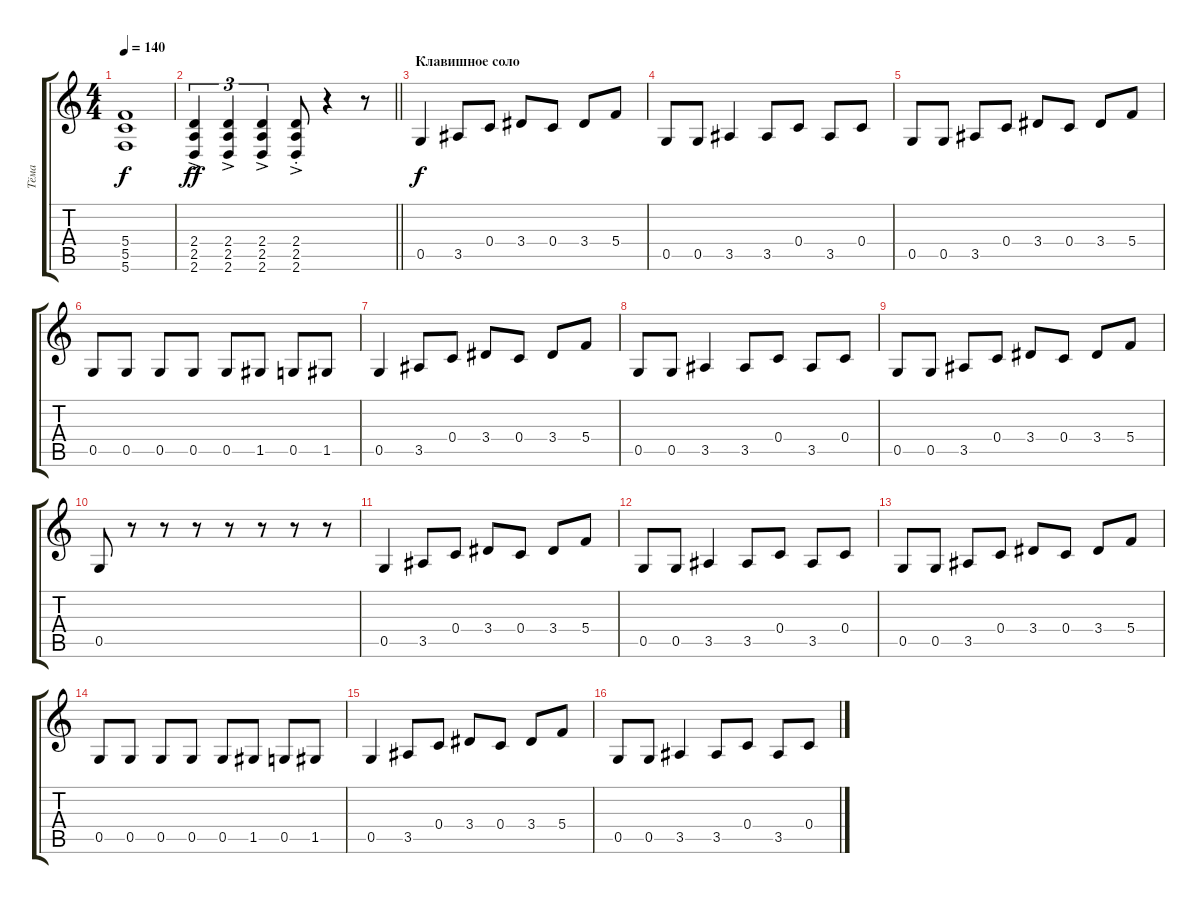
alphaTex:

\track ("Тёма" "Тёма") {instrument overdrivenguitar}
\staff {score tabs}
\tuning (E4 C4 G3 C3 G2 C2) {hide}
\ts (4 4)
\tempo 140
\clef g2
\ks c
(5.4 5.5 5.6).1{dy f} |
\barLineRight lightlight
(2.4{ac} 2.5{ac} 2.6{ac}).4{tu (3 2) dy ff} (2.4{ac} 2.5{ac} 2.6{ac}).4{tu (3 2)} (2.4{ac} 2.5{ac} 2.6{ac}).4{tu (3 2)} (2.4{ac st} 2.5{ac st} 2.6{ac st}).8 r.4 r.8 |
\section ("" "Клавишное соло")
0.5.4{dy f} 3.5.8 0.4.8 3.4.8 0.4.8 3.4.8 5.4.8 |
0.5.8 0.5.8 3.5.4 3.5.8 0.4.8 3.5.8 0.4.8 |
0.5.8 0.5.8 3.5.8 0.4.8 3.4.8 0.4.8 3.4.8 5.4.8 |
0.5.8 0.5.8 0.5.8 0.5.8 0.5.8 1.5.8 0.5.8 1.5.8 |
0.5.4 3.5.8 0.4.8 3.4.8 0.4.8 3.4.8 5.4.8 |
0.5.8 0.5.8 3.5.4 3.5.8 0.4.8 3.5.8 0.4.8 |
0.5.8 0.5.8 3.5.8 0.4.8 3.4.8 0.4.8 3.4.8 5.4.8 |
0.5.8 r.8 r.8 r.8 r.8 r.8 r.8 r.8 |
0.5.4 3.5.8 0.4.8 3.4.8 0.4.8 3.4.8 5.4.8 |
0.5.8 0.5.8 3.5.4 3.5.8 0.4.8 3.5.8 0.4.8 |
0.5.8 0.5.8 3.5.8 0.4.8 3.4.8 0.4.8 3.4.8 5.4.8 |
0.5.8 0.5.8 0.5.8 0.5.8 0.5.8 1.5.8 0.5.8 1.5.8 |
0.5.4 3.5.8 0.4.8 3.4.8 0.4.8 3.4.8 5.4.8 |
0.5.8 0.5.8 3.5.4 3.5.8 0.4.8 3.5.8 0.4.8
